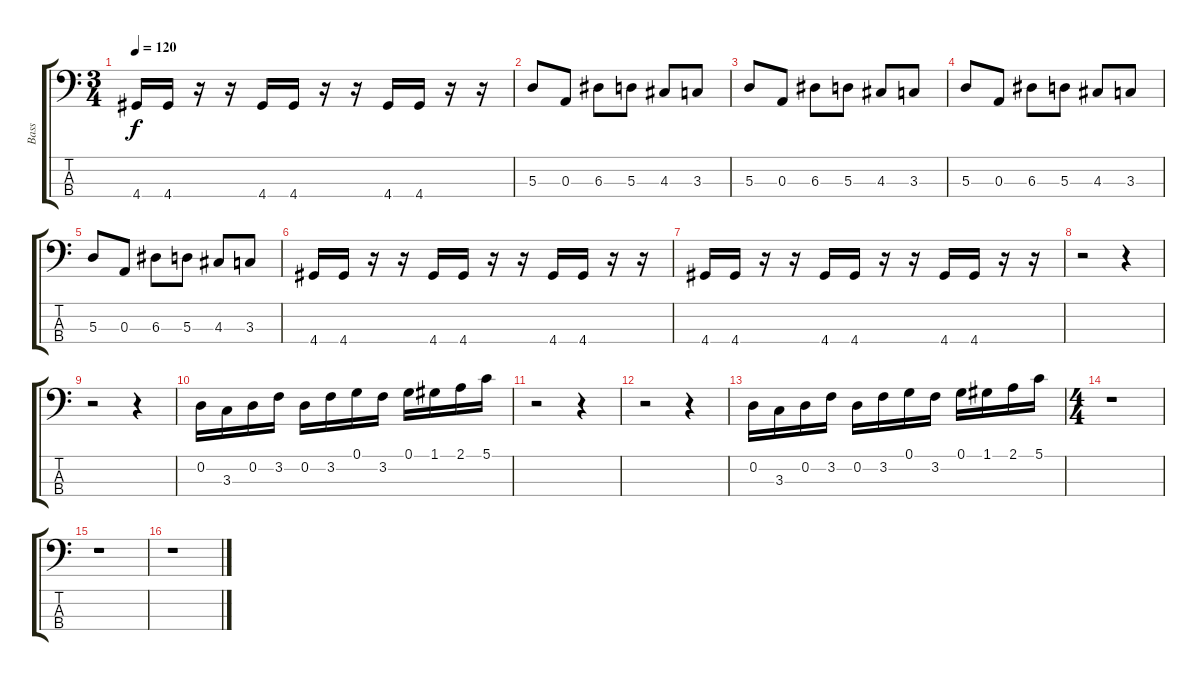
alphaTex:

\track ("Bass" "Bass") {instrument electricbassfinger}
\staff {score tabs}
\tuning (G2 D2 A1 E1) {hide}
\ts (3 4)
\tempo 120
\clef f4
\ks c
4.4.16{dy f} 4.4.16 r.16 r.16 4.4.16 4.4.16 r.16 r.16 4.4.16 4.4.16 r.16 r.16 |
5.3.8 0.3.8 6.3.8 5.3.8 4.3.8 3.3.8 |
5.3.8 0.3.8 6.3.8 5.3.8 4.3.8 3.3.8 |
5.3.8 0.3.8 6.3.8 5.3.8 4.3.8 3.3.8 |
5.3.8 0.3.8 6.3.8 5.3.8 4.3.8 3.3.8 |
4.4.16 4.4.16 r.16 r.16 4.4.16 4.4.16 r.16 r.16 4.4.16 4.4.16 r.16 r.16 |
4.4.16 4.4.16 r.16 r.16 4.4.16 4.4.16 r.16 r.16 4.4.16 4.4.16 r.16 r.16 |
r.2 r.4 |
r.2 r.4 |
0.2.16 3.3.16 0.2.16 3.2.16 0.2.16 3.2.16 0.1.16 3.2.16 0.1.16 1.1.16 2.1.16 5.1.16 |
r.2 r.4 |
r.2 r.4 |
0.2.16 3.3.16 0.2.16 3.2.16 0.2.16 3.2.16 0.1.16 3.2.16 0.1.16 1.1.16 2.1.16 5.1.16 |
\ts (4 4)
r.1 |
r.1 |
r.1
